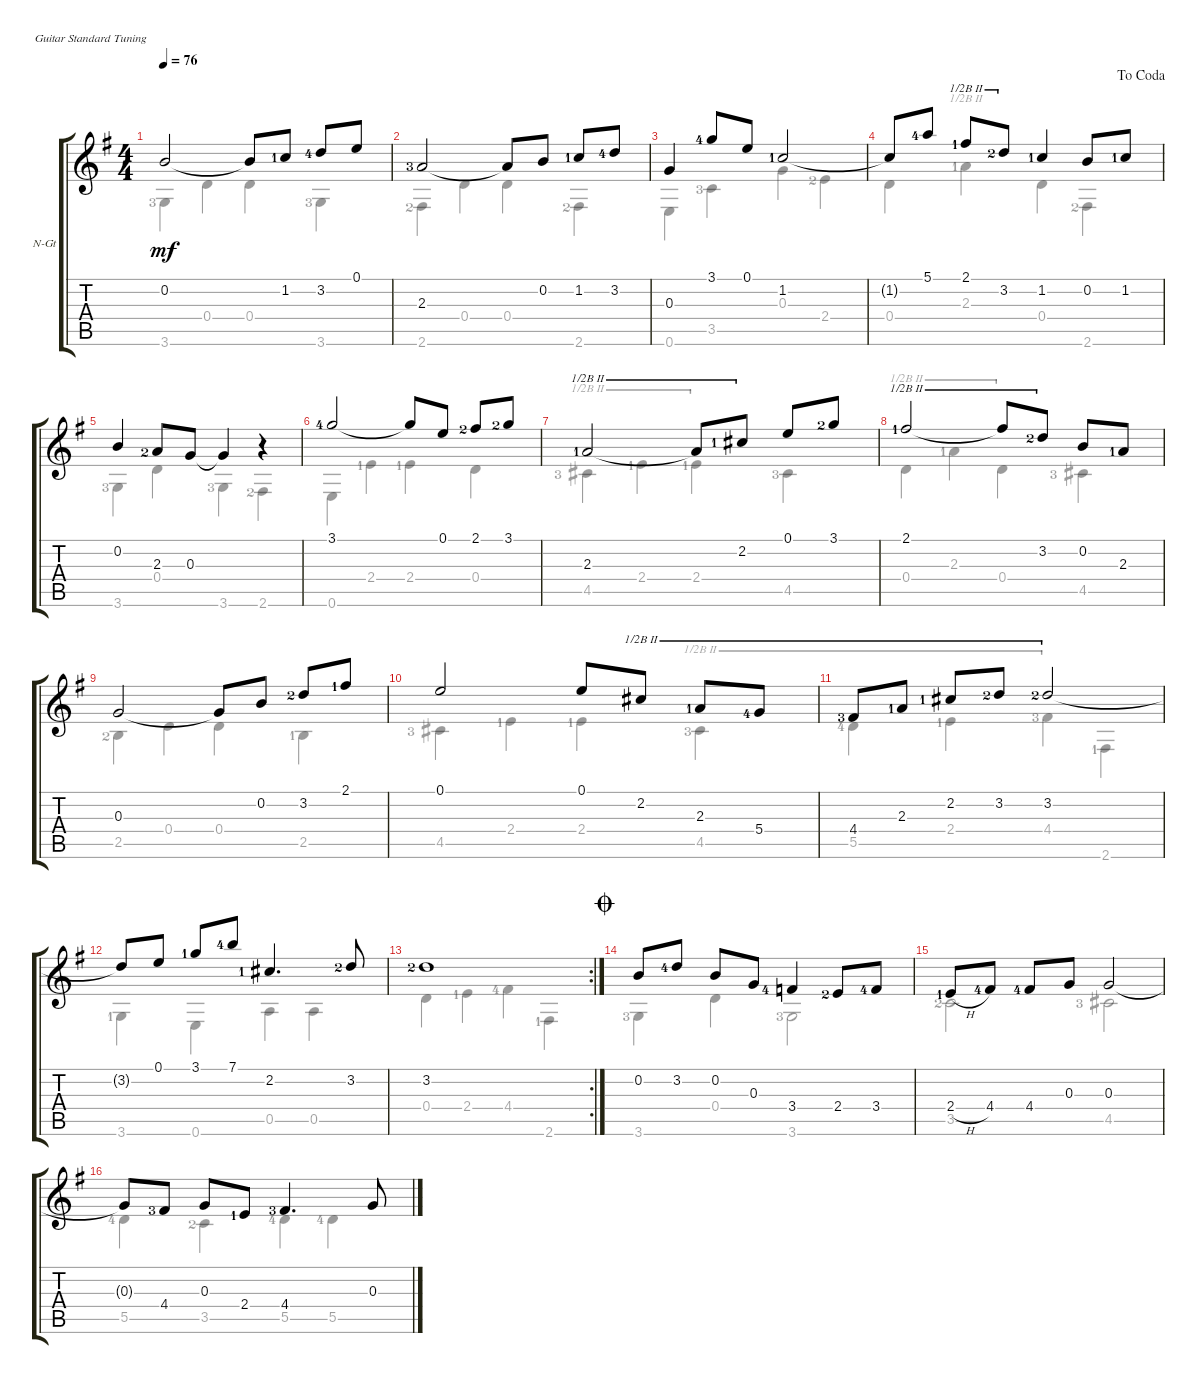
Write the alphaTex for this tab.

\defaultSystemsLayout 4
\bracketExtendMode groupsimilarinstruments
\firstSystemTrackNameOrientation horizontal
\otherSystemsTrackNameOrientation horizontal
\track ("Nylon Guitar" "N-Gt") {instrument acousticguitarnylon}
\staff {score tabs}
\tuning (E4 B3 G3 D3 A2 E2)
\voice
\ts (4 4)
\tempo 76
\clef g2
\ks g
0.2.2{dy mf instrument acousticguitarnylon} 0.2{t}.8 1.2{lf 2}.8 3.2{lf 5}.8 0.1.8 |
2.3{lf 4}.2 2.3{t}.8 0.2.8 1.2{lf 2}.8 3.2{lf 5}.8 |
0.3.4 3.1{lf 5}.8 0.1.8 1.2{lf 2}.2 |
\jump dacoda
1.2{t}.8 5.1{lf 5}.8 2.1{lf 2}.8{barre (2 half)} 3.2{lf 3}.8{barre (2 half)} 1.2{lf 2}.4 0.2.8 1.2{lf 2}.8 |
0.2.4 2.3{lf 3}.8 0.3.8 0.3{t}.4 r.4 |
3.1{lf 5}.2 3.1{t}.8 0.1.8 2.1{lf 3}.8 3.1{lf 3}.8 |
2.3{lf 2}.2{barre (2 half)} 2.3{t}.8{barre (2 half)} 2.2{lf 2}.8{barre (2 half)} 0.1.8 3.1{lf 3}.8 |
2.1{lf 2}.2{barre (2 half)} 2.1{t}.8{barre (2 half)} 3.2{lf 3}.8{barre (2 half)} 0.2.8 2.3{lf 2}.8 |
0.3.2 0.3{t}.8 0.2.8 3.2{lf 3}.8 2.1{lf 2}.8 |
0.1.2 0.1.8 2.2.8{barre (2 half)} 2.3{lf 2}.8{barre (2 half)} 5.4{lf 5}.8{barre (2 half)} |
4.4{lf 4}.8{barre (2 half)} 2.3{lf 2}.8{barre (2 half)} 2.2{lf 2}.8{barre (2 half)} 3.2{lf 3}.8{barre (2 half)} 3.2{lf 3}.2{barre (2 half)} |
3.2{t}.8 0.1.8 3.1{lf 2}.8 7.1{lf 5}.8 2.2{lf 2}.4{d} 3.2{lf 3}.8 |
\rc 2
3.2{lf 3}.1 |
\jump coda
0.2.8 3.2{lf 5}.8 0.2.8 0.3.8 3.4{lf 5}.4 2.4{lf 3}.8 3.4{lf 5}.8 |
2.4{h lf 2}.8 4.4{lf 5}.8 4.4{lf 5}.8 0.3.8 0.3.2 |
0.3{t}.8 4.4{lf 4}.8 0.3.8 2.4{lf 2}.8 4.4{lf 4}.4{d} 0.3.8
\voice
\clef g2
\ottava regular
\simile none
\ks g
3.6{lf 4}.4{dy mf} 0.4.4 0.4.4 3.6{lf 4}.4 |
2.6{lf 3}.4 0.4.4 0.4.4 2.6{lf 3}.4 |
0.6.4 3.5{lf 4}.4 0.3.4 2.4{lf 3}.4 |
0.4.4 2.3{lf 2}.4{barre (2 half)} 0.4.4 2.6{lf 3}.4 |
3.6{lf 4}.4 0.4.4 3.6{lf 4}.4 2.6{lf 3}.4 |
0.6.4 2.4{lf 2}.4 2.4{lf 2}.4 0.4.4 |
4.5{lf 4}.4{barre (2 half)} 2.4{lf 2}.4{barre (2 half)} 2.4{lf 2}.4{barre (2 half)} 4.5{lf 4}.4 |
0.4.4{barre (2 half)} 2.3{lf 2}.4{barre (2 half)} 0.4.4{barre (2 half)} 4.5{lf 4}.4 |
2.5{lf 3}.4 0.4.4 0.4.4 2.5{lf 2}.4 |
4.5{lf 4}.4 2.4{lf 2}.4 2.4{lf 2}.4 4.5{lf 4}.4{barre (2 half)} |
5.5{lf 5}.4{barre (2 half)} 2.4{lf 2}.4{barre (2 half)} 4.4{lf 4}.4{barre (2 half)} 2.6{lf 2}.4 |
3.6{lf 2}.4 0.6.4 0.5.4 0.5.4 |
0.4.4 2.4{lf 2}.4 4.4{lf 5}.4 2.6{lf 2}.4 |
3.6{lf 4}.4 0.4.4 3.6{lf 4}.2 |
3.5{lf 3}.2 4.5{lf 4}.2 |
5.5{lf 5}.4 3.5{lf 3}.4 5.5{lf 5}.4 5.5{lf 5}.4
